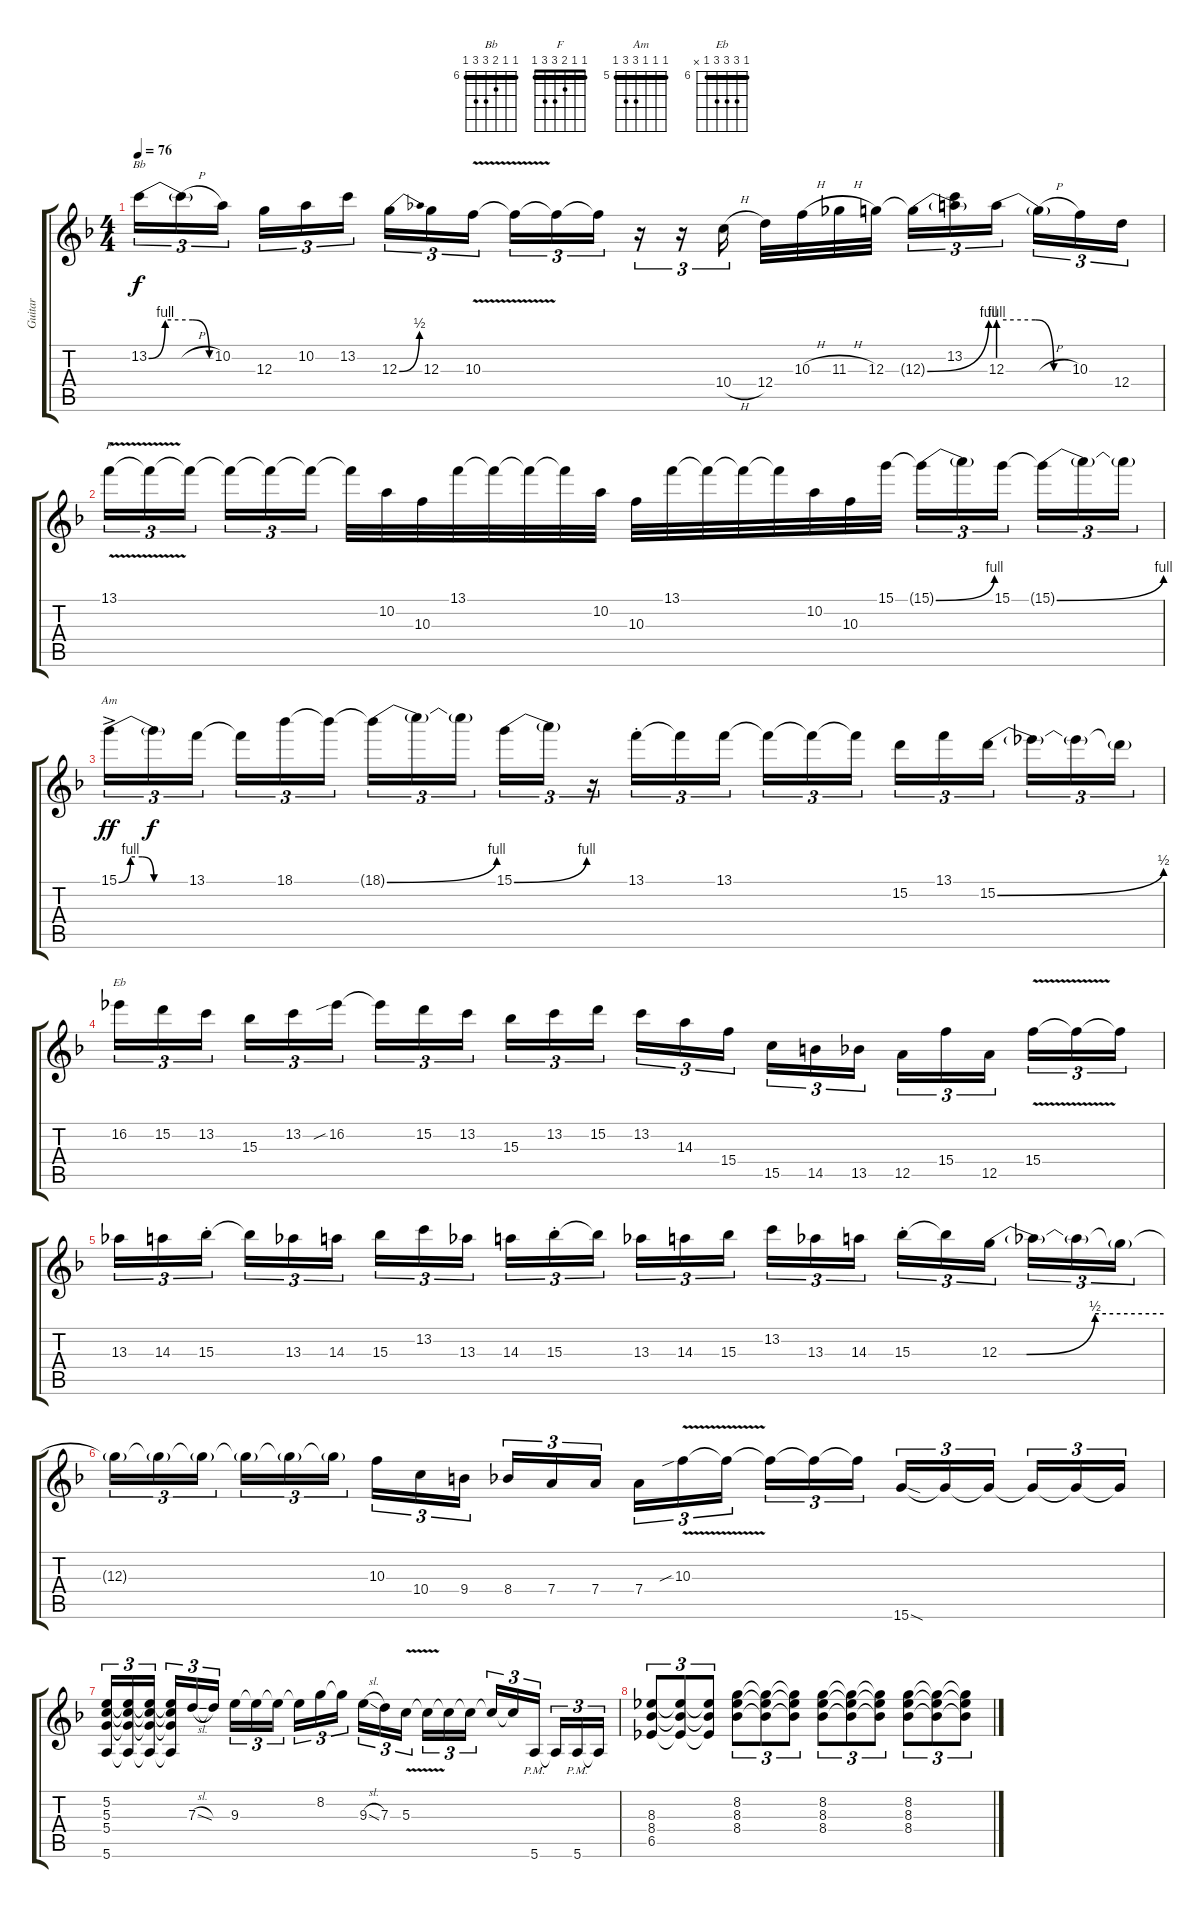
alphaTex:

\track ("Guitar" "Guitar") {instrument electricguitarclean}
\staff {score tabs}
\tuning (E4 B3 G3 D3 A2 E2) {hide}
\chord ("Bb" 6 6 7 8 8 6) {firstfret 6 barre 6}
\chord ("F" 1 1 2 3 3 1) {barre 1}
\chord ("Am" 5 5 5 7 7 5) {firstfret 5 barre 5}
\chord ("Eb" 6 8 8 8 6 x) {firstfret 6 barre 6}
\ts (4 4)
\tempo 76
\clef g2
\ks f
13.2{be (custom 0 0 15 4 40 4 55 0 60 0)}.16{tu (3 2) ch "Bb" dy f} 13.2{h t}.16{tu (3 2)} 10.2.16{tu (3 2) beam splitsecondary} 12.3.16{tu (3 2)} 10.2.16{tu (3 2)} 13.2.16{tu (3 2)} 12.3{be (bend 0 0 60 2)}.16{tu (3 2)} 12.3.16{tu (3 2)} 10.3{v}.16{tu (3 2) beam splitsecondary} 10.3{t}.16{tu (3 2)} 10.3{t}.16{tu (3 2)} 10.3{t}.16{tu (3 2)} r.16{tu (3 2)} r.16{tu (3 2)} 10.4{h}.16{tu (3 2) beam splitsecondary} 12.4.32 10.3{h}.32 11.3{h}.32 12.3.32 12.3{be (bend 0 0 60 4) t}.16{tu (3 2)} (13.2 12.3{t}).16{tu (3 2)} 12.3{be (custom 0 4 30 4 45 0 60 0)}.16{tu (3 2) beam splitsecondary} 12.3{h t}.16{tu (3 2)} 10.3.16{tu (3 2)} 12.4.16{tu (3 2)} |
13.1{v}.16{tu (3 2) ch "F"} 13.1{t}.16{tu (3 2)} 13.1{t}.16{tu (3 2) beam splitsecondary} 13.1{t}.16{tu (3 2)} 13.1{t}.16{tu (3 2)} 13.1{t}.16{tu (3 2)} 13.1{t}.32 10.2.32 10.3.32 13.1.32 13.1{t}.32 13.1{t}.32 13.1{t}.32 10.2.32 10.3.32 13.1.32 13.1{t}.32 13.1{t}.32 13.1{t}.32 10.2.32 10.3.32 15.1.32 15.1{be (bend 0 0 60 4) t}.16{tu (3 2)} 15.1{t}.16{tu (3 2)} 15.1.16{tu (3 2) beam splitsecondary} 15.1{be (bend 0 0 60 4) t}.16{tu (3 2)} 15.1{t}.16{tu (3 2)} 15.1{t}.16{tu (3 2)} |
15.1{be (custom 0 0 10 4 20 4 30 0 60 0) ac}.16{tu (3 2) ch "Am" dy ff} 15.1{t}.16{tu (3 2) dy f} 13.1.16{tu (3 2) beam splitsecondary} 13.1{t}.16{tu (3 2)} 18.1.16{tu (3 2)} 18.1{t}.16{tu (3 2)} 18.1{be (bend 0 0 60 4) t}.16{tu (3 2)} 18.1{t}.16{tu (3 2)} 18.1{t}.16{tu (3 2) beam splitsecondary} 15.1{be (bend 0 0 60 4)}.16{tu (3 2)} 15.1{t}.16{tu (3 2)} r.16{tu (3 2)} 13.1{st}.16{tu (3 2)} 13.1{t}.16{tu (3 2)} 13.1.16{tu (3 2) beam splitsecondary} 13.1{t}.16{tu (3 2)} 13.1{t}.16{tu (3 2)} 13.1{t}.16{tu (3 2)} 15.2.16{tu (3 2)} 13.1.16{tu (3 2)} 15.2{be (bend 0 0 60 2)}.16{tu (3 2) beam splitsecondary} 15.2{t}.16{tu (3 2)} 15.2{t}.16{tu (3 2)} 15.2{t}.16{tu (3 2)} |
16.2.16{tu (3 2) ch "Eb"} 15.2.16{tu (3 2)} 13.2.16{tu (3 2) beam splitsecondary} 15.3.16{tu (3 2)} 13.2.16{tu (3 2)} 16.2{sib}.16{tu (3 2)} 16.2{t}.16{tu (3 2)} 15.2.16{tu (3 2)} 13.2.16{tu (3 2) beam splitsecondary} 15.3.16{tu (3 2)} 13.2.16{tu (3 2)} 15.2.16{tu (3 2)} 13.2.16{tu (3 2)} 14.3.16{tu (3 2)} 15.4.16{tu (3 2) beam splitsecondary} 15.5.16{tu (3 2)} 14.5.16{tu (3 2)} 13.5.16{tu (3 2)} 12.5.16{tu (3 2)} 15.4.16{tu (3 2)} 12.5.16{tu (3 2) beam splitsecondary} 15.4{v}.16{tu (3 2)} 15.4{t}.16{tu (3 2)} 15.4{t}.16{tu (3 2)} |
13.3.16{tu (3 2)} 14.3.16{tu (3 2)} 15.3{st}.16{tu (3 2) beam splitsecondary} 15.3{t}.16{tu (3 2)} 13.3.16{tu (3 2)} 14.3.16{tu (3 2)} 15.3.16{tu (3 2)} 13.2.16{tu (3 2)} 13.3.16{tu (3 2) beam splitsecondary} 14.3.16{tu (3 2)} 15.3{st}.16{tu (3 2)} 15.3{t}.16{tu (3 2)} 13.3.16{tu (3 2)} 14.3.16{tu (3 2)} 15.3.16{tu (3 2) beam splitsecondary} 13.2.16{tu (3 2)} 13.3.16{tu (3 2)} 14.3.16{tu (3 2)} 15.3{st}.16{tu (3 2)} 15.3{t}.16{tu (3 2)} 12.3{be (custom 0 0 10 0 35 2 60 2)}.16{tu (3 2) beam splitsecondary} 12.3{t}.16{tu (3 2)} 12.3{t}.16{tu (3 2)} 12.3{t}.16{tu (3 2)} |
12.3{t}.16{tu (3 2)} 12.3{t}.16{tu (3 2)} 12.3{t}.16{tu (3 2) beam splitsecondary} 12.3{t}.16{tu (3 2)} 12.3{t}.16{tu (3 2)} 12.3{t}.16{tu (3 2)} 10.3.16{tu (3 2)} 10.4.16{tu (3 2)} 9.4.16{tu (3 2) beam splitsecondary} 8.4.16{tu (3 2)} 7.4.16{tu (3 2)} 7.4.16{tu (3 2)} 7.4.16{tu (3 2)} 10.3{v sib}.16{tu (3 2)} 10.3{t}.16{tu (3 2) beam splitsecondary} 10.3{t}.16{tu (3 2)} 10.3{t}.16{tu (3 2)} 10.3{t}.16{tu (3 2)} 15.6{sod}.16{tu (3 2)} 15.6{t}.16{tu (3 2)} 15.6{t}.16{tu (3 2) beam splitsecondary} 15.6{t}.16{tu (3 2)} 15.6{t}.16{tu (3 2)} 15.6{t}.16{tu (3 2)} |
(5.2 5.3 5.4 5.6).16{tu (3 2)} (5.2{t} 5.3{t} 5.4{t} 5.6{t}).16{tu (3 2)} (5.2{t} 5.3{t} 5.4{t} 5.6{t}).16{tu (3 2) beam splitsecondary} (5.2{t} 5.3{t} 5.4{t} 5.6{t}).16{tu (3 2)} 7.3{sl}.16{tu (3 2)} 7.3{t}.16{tu (3 2)} 9.3.16{tu (3 2)} 9.3{t}.16{tu (3 2)} 9.3{t}.16{tu (3 2) beam splitsecondary} 9.3{t}.16{tu (3 2)} 8.2.16{tu (3 2)} 8.2{t}.16{tu (3 2)} 9.3{sl}.16{tu (3 2)} 7.3.16{tu (3 2)} 5.3{v}.16{tu (3 2) beam splitsecondary} 5.3{t}.16{tu (3 2)} 5.3{t}.16{tu (3 2)} 5.3{t}.16{tu (3 2)} 5.3{t}.16{tu (3 2)} 5.3{t}.16{tu (3 2)} 5.6{pm}.16{tu (3 2) beam splitsecondary} 5.6{t}.16{tu (3 2)} 5.6{pm}.16{tu (3 2)} 5.6{t}.16{tu (3 2)} |
(8.3 8.4 6.5).8{tu (3 2)} (8.3{t} 8.4{t} 6.5{t}).8{tu (3 2)} (8.3{t} 8.4{t} 6.5{t}).8{tu (3 2)} (8.2 8.3 8.4).8{tu (3 2)} (8.2{t} 8.3{t} 8.4{t}).8{tu (3 2)} (8.2{t} 8.3{t} 8.4{t}).8{tu (3 2)} (8.2 8.3 8.4).8{tu (3 2)} (8.2{t} 8.3{t} 8.4{t}).8{tu (3 2)} (8.2{t} 8.3{t} 8.4{t}).8{tu (3 2)} (8.2 8.3 8.4).8{tu (3 2)} (8.2{t} 8.3{t} 8.4{t}).8{tu (3 2)} (8.2{t} 8.3{t} 8.4{t}).8{tu (3 2)}
